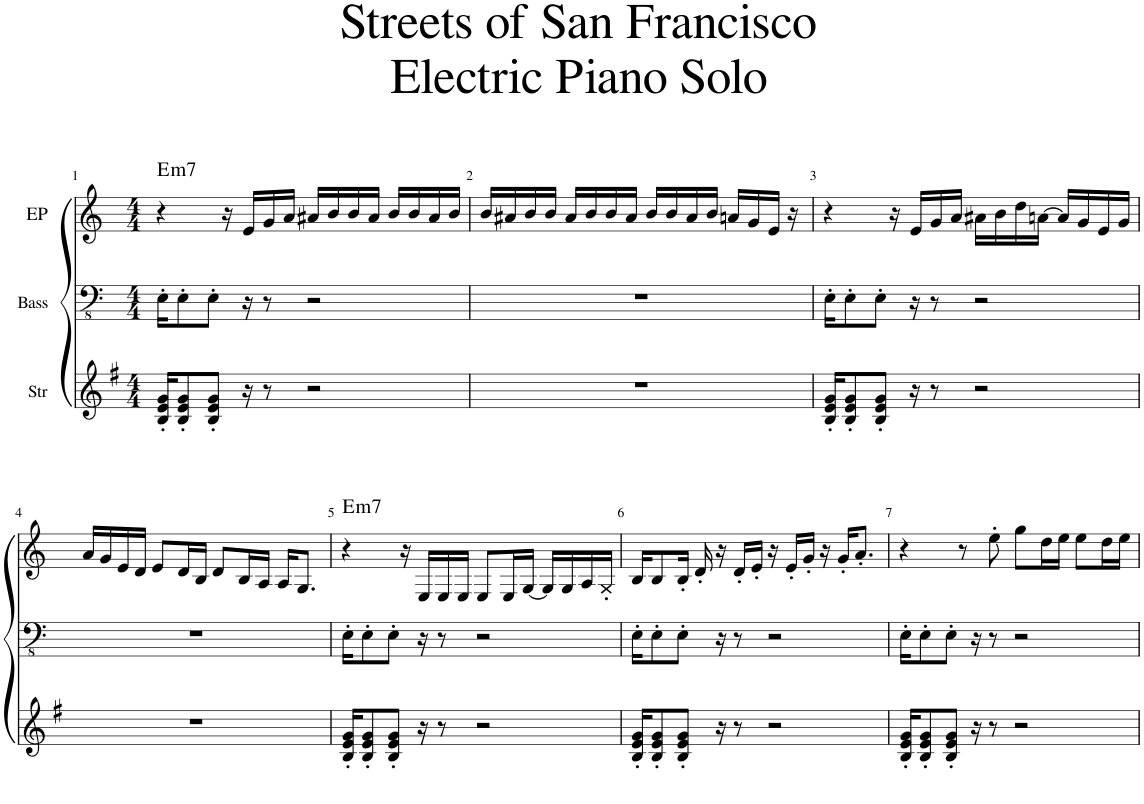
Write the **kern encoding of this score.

**kern	**kern	**kern	**harte
*part3	*part2	*part1	*part1
*staff3	*staff2	*staff1	*
*I"Str	*I"Bass	*I"EP	*
*clefG2	*clefFv4	*clefG2	*
*k[f#]	*k[]	*k[]	*
*M4/4	*M4/4	*M4/4	*
=1	=1	=1	=1
!	!	!	!LO:H:kt=m7
16B/' 16e/' 16g/'KL	16EE'\KL	4r	E:min7
8B/' 8e/' 8g/'	8EE'\	.	.
8B/' 8e/' 8g/'J	8EE'\J	.	.
.	.	16r	.
16r	16r	16e/LL	.
8r	8r	16g/	.
.	.	16a/JJ	.
2r	2r	16a#X/LL	.
.	.	16b/	.
.	.	16b/	.
.	.	16a#/JJ	.
.	.	16b/LL	.
.	.	16b/	.
.	.	16a#/	.
.	.	16b/JJ	.
=2	=2	=2	=2
1r	1r	16b/LL	.
.	.	16a#X/	.
.	.	16b/	.
.	.	16b/JJ	.
.	.	16a#/LL	.
.	.	16b/	.
.	.	16b/	.
.	.	16a#/JJ	.
.	.	16b/LL	.
.	.	16b/	.
.	.	16a#/	.
.	.	16b/JJ	.
.	.	16an/LL	.
.	.	16g/	.
.	.	16e/JJ	.
.	.	16r	.
=3	=3	=3	=3
16B/' 16e/' 16g/'KL	16EE'\KL	4r	.
8B/' 8e/' 8g/'	8EE'\	.	.
8B/' 8e/' 8g/'J	8EE'\J	.	.
.	.	16r	.
16r	16r	16e/LL	.
8r	8r	16g/	.
.	.	16a/JJ	.
2r	2r	16a#X\LL	.
.	.	16b\	.
.	.	16dd\	.
.	.	[16an\JJ	.
.	.	16a/LL]	.
.	.	16g/	.
.	.	16e/	.
.	.	16g/JJ	.
!!LO:LB:g=z
=4	=4	=4	=4
1r	1r	16a/LL	.
.	.	16g/	.
.	.	16e/	.
.	.	16d/JJ	.
.	.	8e/L	.
.	.	16d/L	.
.	.	16B/JJ	.
.	.	8d/L	.
.	.	16B/L	.
.	.	16A/JJ	.
.	.	16A/KL	.
.	.	8.G/J	.
=5	=5	=5	=5
!	!	!	!LO:H:kt=m7
16B/' 16e/' 16g/'KL	16EE'\KL	4r	E:min7
8B/' 8e/' 8g/'	8EE'\	.	.
8B/' 8e/' 8g/'J	8EE'\J	.	.
.	.	16r	.
16r	16r	16E/LL	.
8r	8r	16E/	.
.	.	16E/JJ	.
2r	2r	8E/L	.
.	.	16E/L	.
.	.	[16G/JJ	.
.	.	16G/LL]	.
.	.	16G/	.
.	.	16A/	.
.	.	16G'/JJ	.
=6	=6	=6	=6
16B/' 16e/' 16g/'KL	16EE'\KL	16B/KL	.
8B/' 8e/' 8g/'	8EE'\	8B/	.
8B/' 8e/' 8g/'J	8EE'\J	16B'/Jk	.
.	.	16d'/	.
16r	16r	16r	.
8r	8r	16d'/LL	.
.	.	16e'/JJ	.
2r	2r	16r	.
.	.	16e'/LL	.
.	.	16g'/JJ	.
.	.	16r	.
.	.	16g'/KL	.
.	.	8.a'/J	.
=7	=7	=7	=7
16B/' 16e/' 16g/'KL	16EE'\KL	4r	.
8B/' 8e/' 8g/'	8EE'\	.	.
8B/' 8e/' 8g/'J	8EE'\J	.	.
.	.	8r	.
16r	16r	.	.
8r	8r	8ee'\	.
2r	2r	8gg\L	.
.	.	16dd\L	.
.	.	16ee\JJ	.
.	.	8ee\L	.
.	.	16dd\L	.
.	.	16ee\JJ	.
=	=	=	=
*-	*-	*-	*-
